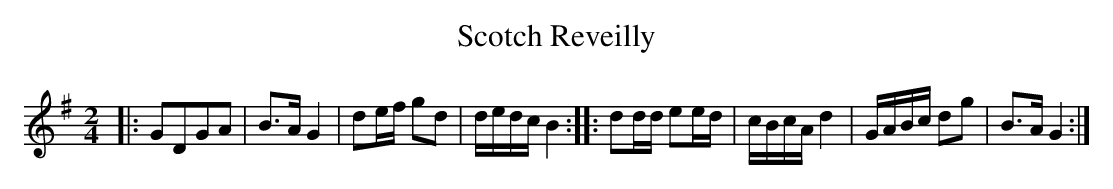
X:1
T: Scotch Reveilly
M: 2/4
L: 1/16
K: G
|: G2D2G2A2 | B3A G4 | d2ef g2d2 | dedc B4 :|\
|: d2dd e2ed | cBcA d4 | GABc d2g2 | B3A G4 :|
